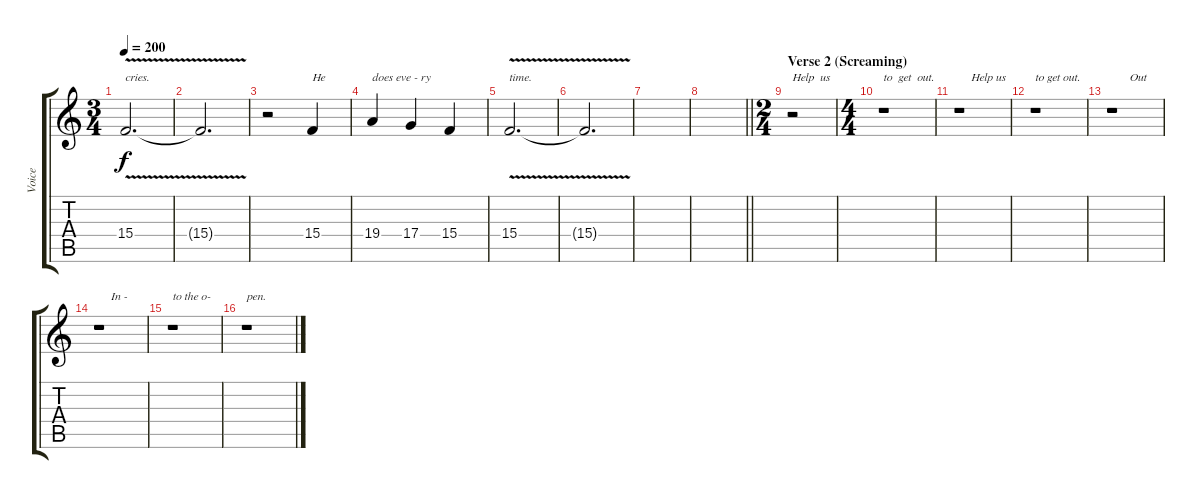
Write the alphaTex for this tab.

\track ("Voice" "Voice") {instrument oboe}
\staff {score tabs}
\tuning (E4 B3 G3 D3 A2 D2) {hide}
\ts (3 4)
\tempo 200
\clef g2
\ks c
15.4{v}.2{d txt "cries." dy f} |
15.4{t}.2{d} |
r.2 15.4.4{txt "He"} |
19.4.4{txt "does eve - ry"} 17.4.4 15.4.4 |
15.4{v}.2{d txt "time."} |
15.4{t}.2{d} |
|
\barLineRight lightlight
|
\ts (2 4)
\section ("" "Verse 2 (Screaming) ")
r.2{txt "Help  us"} |
\ts (4 4)
r.1{txt "to  get  out."} |
r.1{txt "    Help us"} |
r.1{txt "to get out."} |
r.1{txt "      Out"} |
r.1{txt "    In -"} |
r.1{txt "to the o-"} |
r.1{txt "pen."}
